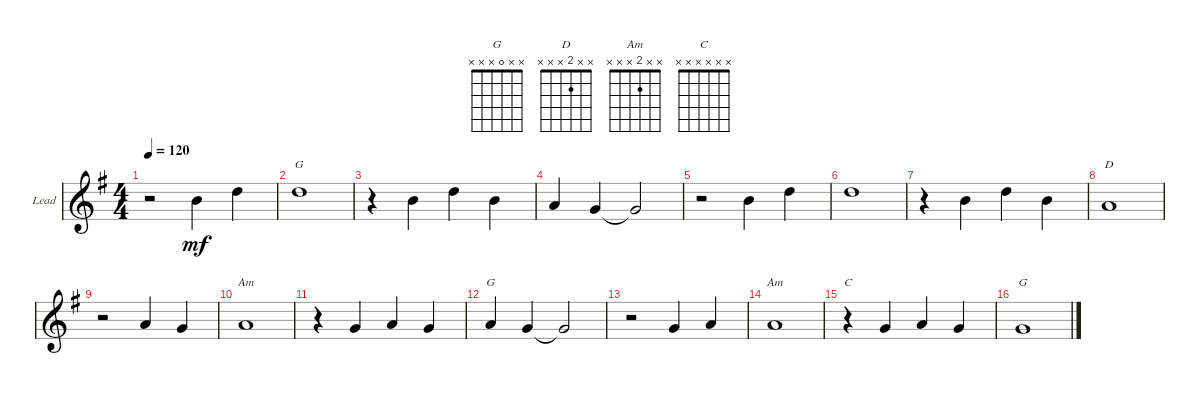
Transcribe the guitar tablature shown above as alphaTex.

\defaultSystemsLayout 4
\bracketExtendMode groupsimilarinstruments
\firstSystemTrackNameOrientation horizontal
\otherSystemsTrackNameOrientation horizontal
\track ("Lead" "Lead") {instrument acousticguitarsteel}
\staff {score}
\tuning (E4 B3 G3 D3 A2 E2)
\chord ("G" x 3 x x x x) {showfingering false}
\chord ("D" x x 2 x x x) {showfingering false}
\chord ("Am" x x 2 x x x) {showfingering false}
\chord ("G" x x 2 x x x) {showfingering false}
\chord ("C" x x x x x x)
\chord ("G" x x 0 x x x) {showfingering false}
\ts (4 4)
\tempo 120
\clef g2
\ks g
r.2{dy mf instrument acousticguitarsteel} 0.2.4 3.2.4 |
3.2.1{ch "G"} |
r.4 0.2.4 3.2.4 0.2.4 |
2.3.4 0.3.4 0.3{t}.2 |
r.2 0.2.4 3.2.4 |
3.2.1 |
r.4 0.2.4 3.2.4 0.2.4 |
2.3.1{ch "D"} |
r.2 2.3.4 0.3.4 |
2.3.1{ch "Am"} |
r.4 0.3.4 2.3.4 0.3.4 |
2.3.4{ch "G"} 0.3.4 0.3{t}.2 |
r.2 0.3.4 2.3.4 |
2.3.1{ch "Am"} |
r.4{ch "C"} 0.3.4 2.3.4 0.3.4 |
0.3.1{ch "G"}
